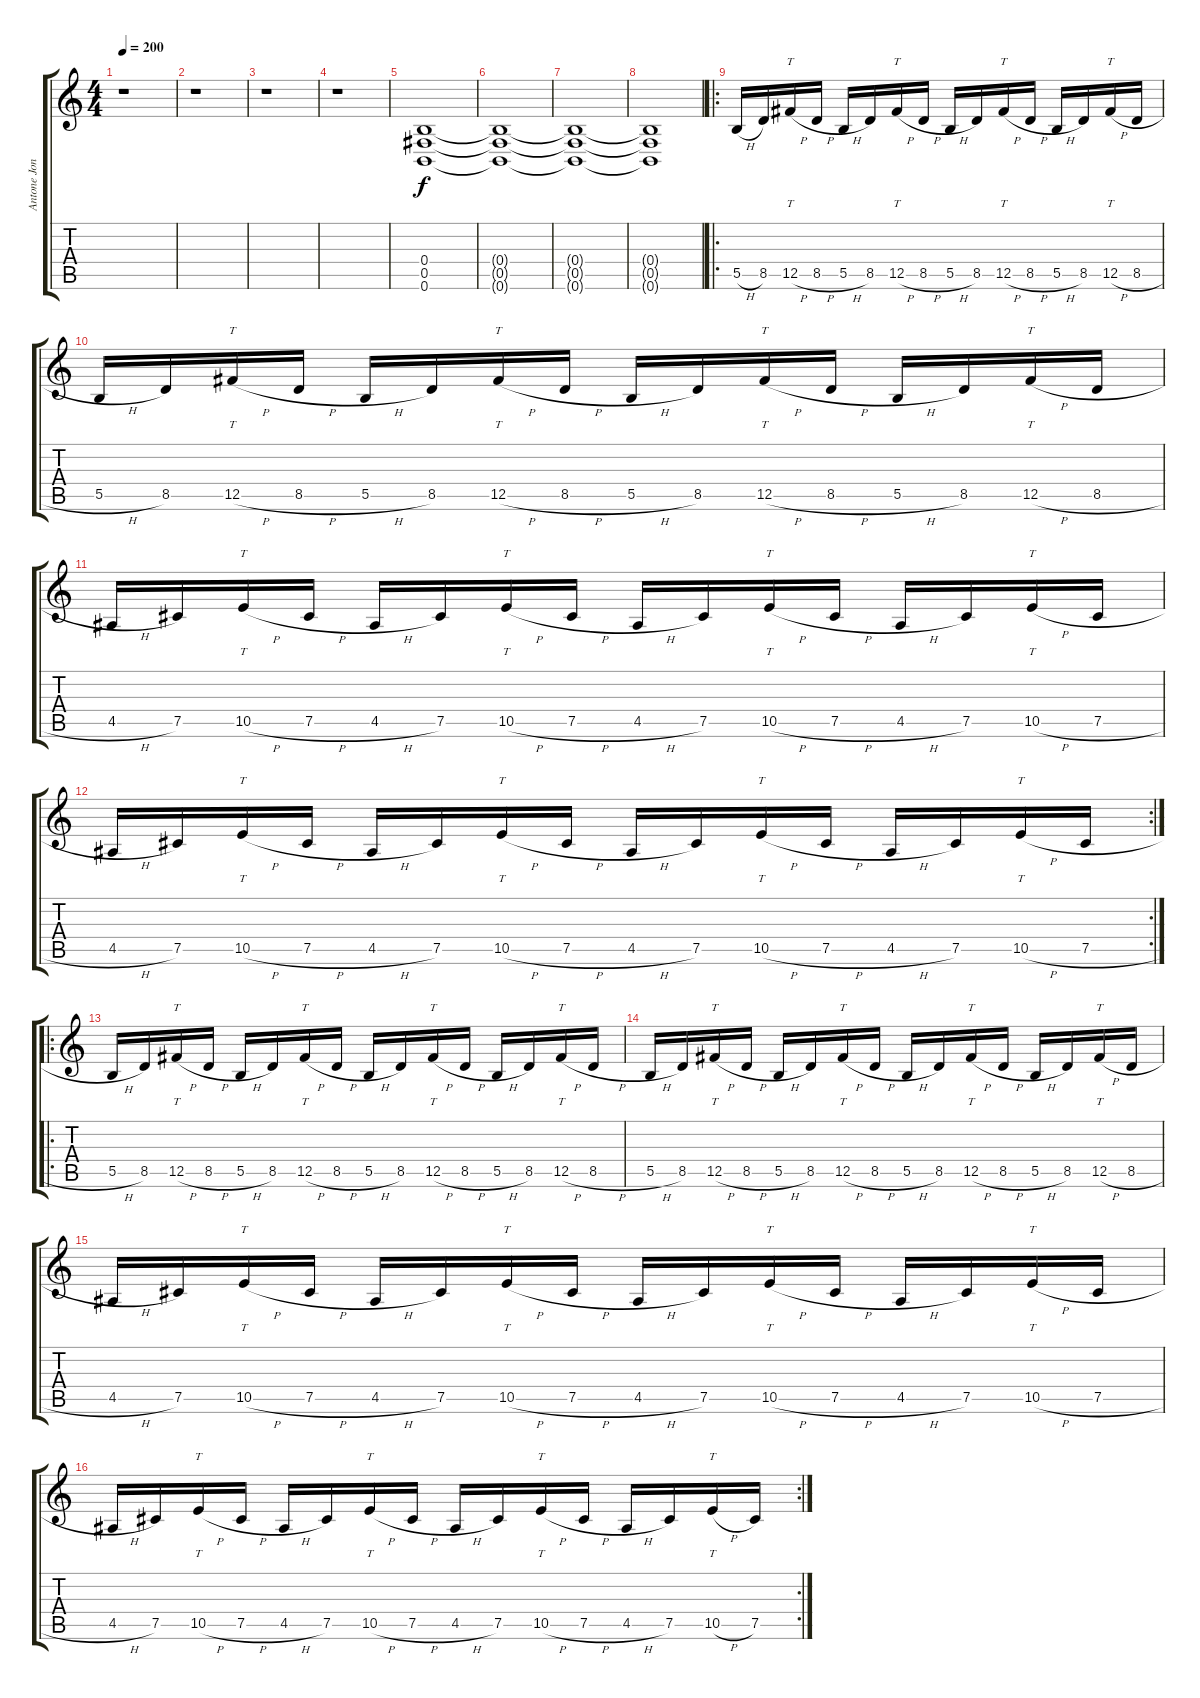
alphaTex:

\track ("Antone Jones (Guitar L)" "Antone Jon") {instrument distortionguitar}
\staff {score tabs}
\tuning (Db4 Ab3 E3 B2 Gb2 B1) {hide}
\ts (4 4)
\tempo 200
\clef g2
\ks c
r.1{dy f instrument distortionguitar} |
r.1 |
r.1 |
r.1 |
(0.4 0.5 0.6).1 |
(0.4{t} 0.5{t} 0.6{t}).1 |
(0.4{t} 0.5{t} 0.6{t}).1 |
(0.4{t} 0.5{t} 0.6{t}).1 |
\ro
5.5{h}.16 8.5.16 12.5{h}.16{tt} 8.5{h}.16 5.5{h}.16 8.5.16 12.5{h}.16{tt} 8.5{h}.16 5.5{h}.16 8.5.16 12.5{h}.16{tt} 8.5{h}.16 5.5{h}.16 8.5.16 12.5{h}.16{tt} 8.5{h}.16 |
5.5{h}.16 8.5.16 12.5{h}.16{tt} 8.5{h}.16 5.5{h}.16 8.5.16 12.5{h}.16{tt} 8.5{h}.16 5.5{h}.16 8.5.16 12.5{h}.16{tt} 8.5{h}.16 5.5{h}.16 8.5.16 12.5{h}.16{tt} 8.5{h}.16 |
4.5{h}.16 7.5.16 10.5{h}.16{tt} 7.5{h}.16 4.5{h}.16 7.5.16 10.5{h}.16{tt} 7.5{h}.16 4.5{h}.16 7.5.16 10.5{h}.16{tt} 7.5{h}.16 4.5{h}.16 7.5.16 10.5{h}.16{tt} 7.5{h}.16 |
\rc 2
4.5{h}.16 7.5.16 10.5{h}.16{tt} 7.5{h}.16 4.5{h}.16 7.5.16 10.5{h}.16{tt} 7.5{h}.16 4.5{h}.16 7.5.16 10.5{h}.16{tt} 7.5{h}.16 4.5{h}.16 7.5.16 10.5{h}.16{tt} 7.5{h}.16 |
\ro
5.5{h}.16 8.5.16 12.5{h}.16{tt} 8.5{h}.16 5.5{h}.16 8.5.16 12.5{h}.16{tt} 8.5{h}.16 5.5{h}.16 8.5.16 12.5{h}.16{tt} 8.5{h}.16 5.5{h}.16 8.5.16 12.5{h}.16{tt} 8.5{h}.16 |
5.5{h}.16 8.5.16 12.5{h}.16{tt} 8.5{h}.16 5.5{h}.16 8.5.16 12.5{h}.16{tt} 8.5{h}.16 5.5{h}.16 8.5.16 12.5{h}.16{tt} 8.5{h}.16 5.5{h}.16 8.5.16 12.5{h}.16{tt} 8.5{h}.16 |
4.5{h}.16 7.5.16 10.5{h}.16{tt} 7.5{h}.16 4.5{h}.16 7.5.16 10.5{h}.16{tt} 7.5{h}.16 4.5{h}.16 7.5.16 10.5{h}.16{tt} 7.5{h}.16 4.5{h}.16 7.5.16 10.5{h}.16{tt} 7.5{h}.16 |
\rc 2
4.5{h}.16 7.5.16 10.5{h}.16{tt} 7.5{h}.16 4.5{h}.16 7.5.16 10.5{h}.16{tt} 7.5{h}.16 4.5{h}.16 7.5.16 10.5{h}.16{tt} 7.5{h}.16 4.5{h}.16 7.5.16 10.5{h}.16{tt} 7.5.16
